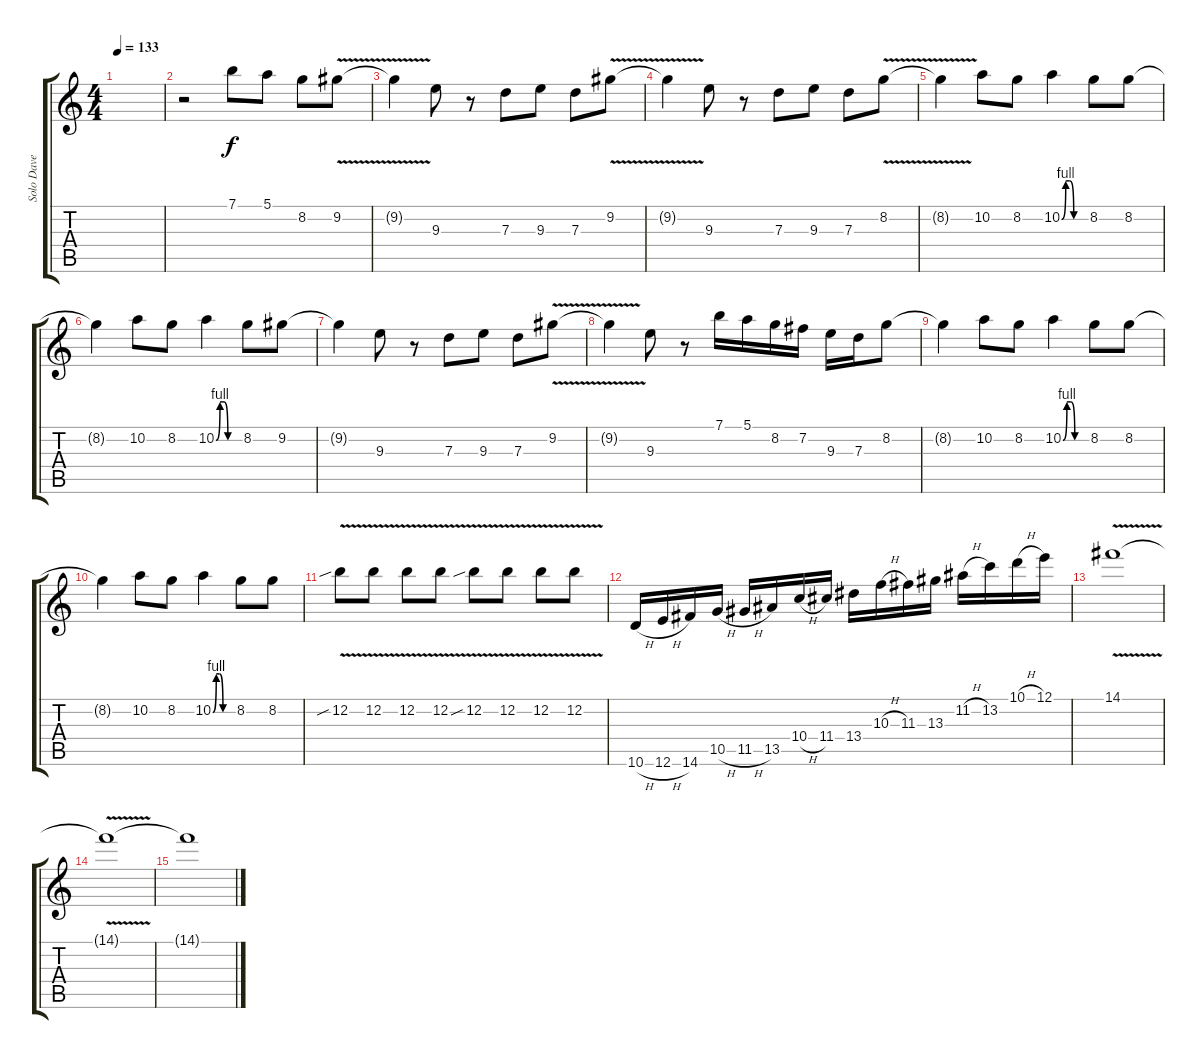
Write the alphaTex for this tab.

\track ("Solo Dave Young" "Solo Dave ") {instrument distortionguitar}
\staff {score tabs}
\tuning (E4 B3 G3 D3 A2 E2) {hide}
\ts (4 4)
\tempo 133
\clef g2
\ks c
|
r.2 7.1.8 5.1.8 8.2.8 9.2{v}.8 |
9.2{t}.4 9.3.8 r.8 7.3.8 9.3.8 7.3.8 9.2{v}.8 |
9.2{t}.4 9.3.8 r.8 7.3.8 9.3.8 7.3.8 8.2{v}.8 |
8.2{t}.4 10.2.8 8.2.8 10.2{be (custom 0 0 10 4 20 4 30 0 60 0)}.4 8.2.8 8.2.8 |
8.2{t}.4 10.2.8 8.2.8 10.2{be (custom 0 0 10 4 20 4 30 0 60 0)}.4 8.2.8 9.2.8 |
9.2{t}.4 9.3.8 r.8 7.3.8 9.3.8 7.3.8 9.2{v}.8 |
9.2{t}.4 9.3.8 r.8 7.1.16 5.1.16 8.2.16 7.2.16 9.3.16 7.3.16 8.2.8 |
8.2{t}.4 10.2.8 8.2.8 10.2{be (custom 0 0 10 4 20 4 30 0 60 0)}.4 8.2.8 8.2.8 |
8.2{t}.4 10.2.8 8.2.8 10.2{be (custom 0 0 10 4 20 4 30 0 60 0)}.4 8.2.8 8.2.8 |
12.2{v sib}.8 12.2{v}.8 12.2{v}.8 12.2{v}.8 12.2{v sib}.8 12.2{v}.8 12.2{v}.8 12.2{v}.8 |
10.6{h}.16 12.6{h}.16 14.6.16 10.5{h}.16 11.5{h}.16 13.5.16 10.4{h}.16 11.4.16 13.4.16 10.3{h}.16 11.3.16 13.3.16 11.2{h}.16 13.2.16 10.1{h}.16 12.1.16 |
14.1{v}.1 |
14.1{t}.1 |
14.1{t}.1
